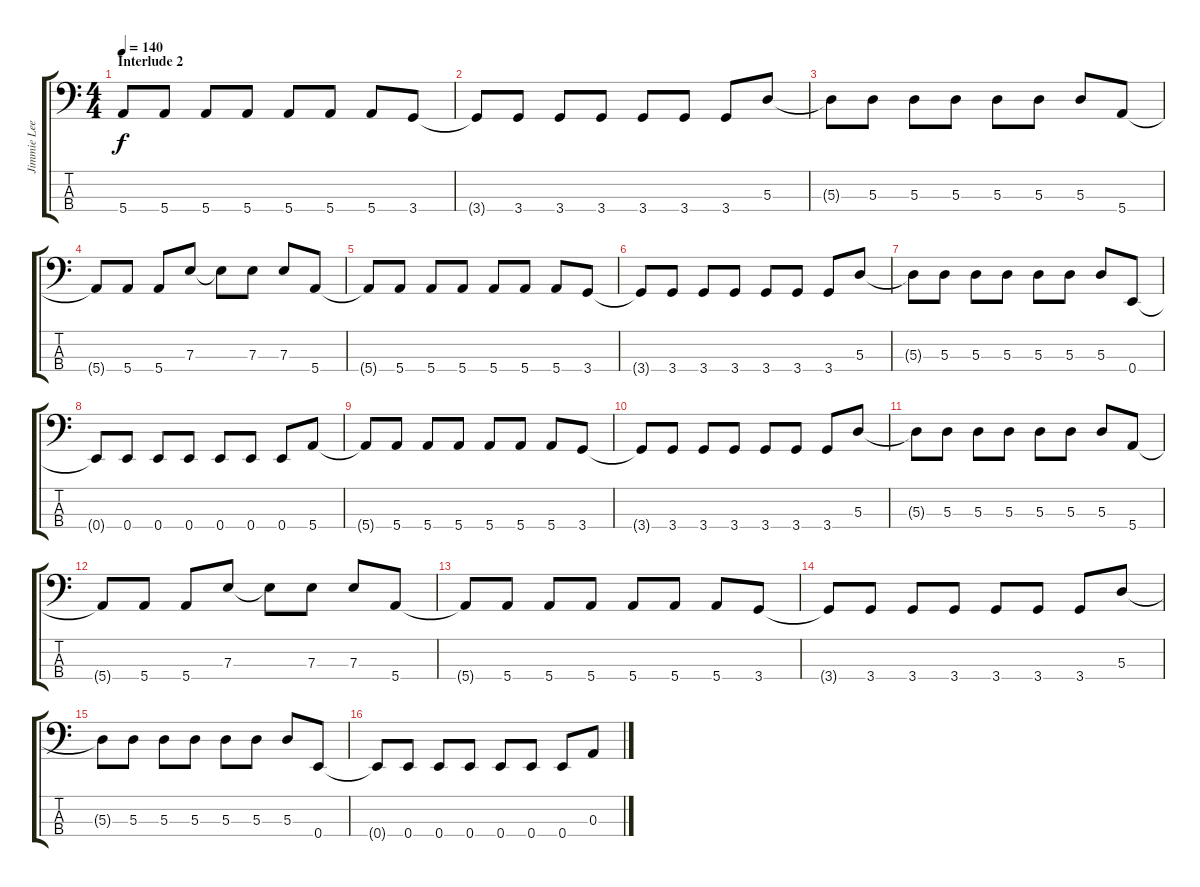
\track ("Jimmie Lee Sloas" "Jimmie Lee") {instrument electricbasspick}
\staff {score tabs}
\tuning (G2 D2 A1 E1) {hide}
\ts (4 4)
\section ("" "Interlude 2")
\tempo 140
\clef f4
\ks c
5.4{t}.8{dy f} 5.4.8 5.4.8 5.4.8 5.4.8 5.4.8 5.4.8 3.4.8 |
3.4{t}.8 3.4.8 3.4.8 3.4.8 3.4.8 3.4.8 3.4.8 5.3.8 |
5.3{t}.8 5.3.8 5.3.8 5.3.8 5.3.8 5.3.8 5.3.8 5.4.8 |
5.4{t}.8 5.4.8 5.4.8 7.3.8 7.3{t}.8 7.3.8 7.3.8 5.4.8 |
5.4{t}.8 5.4.8 5.4.8 5.4.8 5.4.8 5.4.8 5.4.8 3.4.8 |
3.4{t}.8 3.4.8 3.4.8 3.4.8 3.4.8 3.4.8 3.4.8 5.3.8 |
5.3{t}.8 5.3.8 5.3.8 5.3.8 5.3.8 5.3.8 5.3.8 0.4.8 |
0.4{t}.8 0.4.8 0.4.8 0.4.8 0.4.8 0.4.8 0.4.8 5.4.8 |
5.4{t}.8 5.4.8 5.4.8 5.4.8 5.4.8 5.4.8 5.4.8 3.4.8 |
3.4{t}.8 3.4.8 3.4.8 3.4.8 3.4.8 3.4.8 3.4.8 5.3.8 |
5.3{t}.8 5.3.8 5.3.8 5.3.8 5.3.8 5.3.8 5.3.8 5.4.8 |
5.4{t}.8 5.4.8 5.4.8 7.3.8 7.3{t}.8 7.3.8 7.3.8 5.4.8 |
5.4{t}.8 5.4.8 5.4.8 5.4.8 5.4.8 5.4.8 5.4.8 3.4.8 |
3.4{t}.8 3.4.8 3.4.8 3.4.8 3.4.8 3.4.8 3.4.8 5.3.8 |
5.3{t}.8 5.3.8 5.3.8 5.3.8 5.3.8 5.3.8 5.3.8 0.4.8 |
0.4{t}.8 0.4.8 0.4.8 0.4.8 0.4.8 0.4.8 0.4.8 0.3.8
